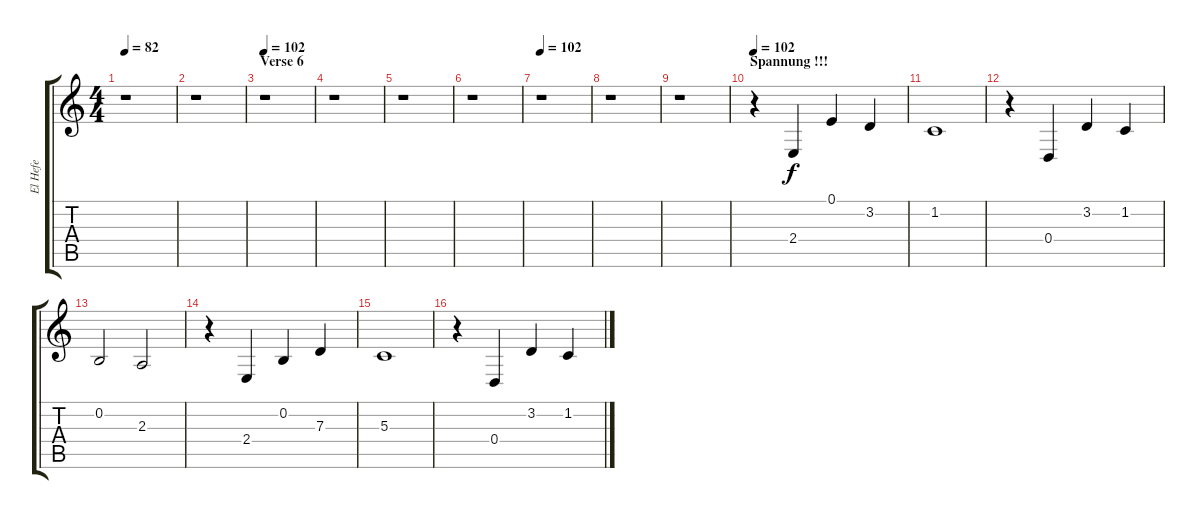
\track ("El Hefe" "El Hefe") {instrument trombone}
\staff {score tabs}
\tuning (E4 B3 G3 D3 A2 E2) {hide}
\ts (4 4)
\tempo 82
\clef g2
\ks c
r.1{dy f} |
r.1 |
\section ("" "Verse 6")
\tempo 102
r.1 |
r.1 |
r.1 |
r.1 |
\tempo 102
r.1 |
r.1 |
r.1 |
\section ("" "Spannung !!!")
\tempo 102
r.4 2.4.4 0.1.4 3.2.4 |
1.2.1 |
r.4 0.4.4 3.2.4 1.2.4 |
0.2.2 2.3.2 |
r.4 2.4.4 0.2.4 7.3.4 |
5.3.1 |
r.4 0.4.4 3.2.4 1.2.4
